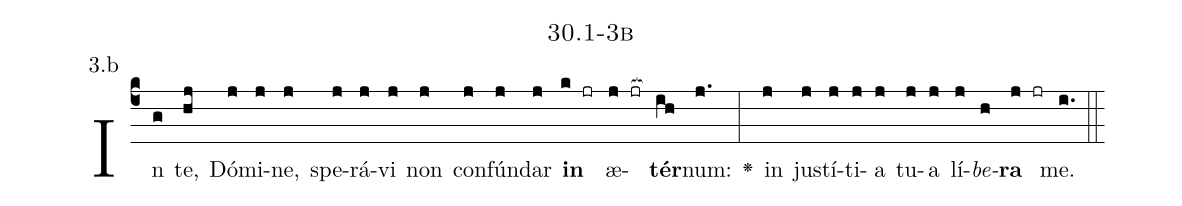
name: 30.1-3b;
annotation: 3.b;
%%
(c4)In(g) te,(hj) Dó(j)mi(j)ne,(j) spe(j)rá(j)vi(j) non(j) con(j)fún(j)dar(j) <b>in</b>(k jr) æ(j jr[ocb:1{])<b>tér</b>(ih[ocb:0}])num:(j.) <v>\greheightstar</v>(:) in(j) jus(j)tí(j)ti(j)a(j) tu(j)a(j) lí(j)<i>be</i>(h)<b>ra</b>(j jr) me.(i.) (::)


%E(j) u(j) o(j) u(h) a(j) e.(i.) (::)
